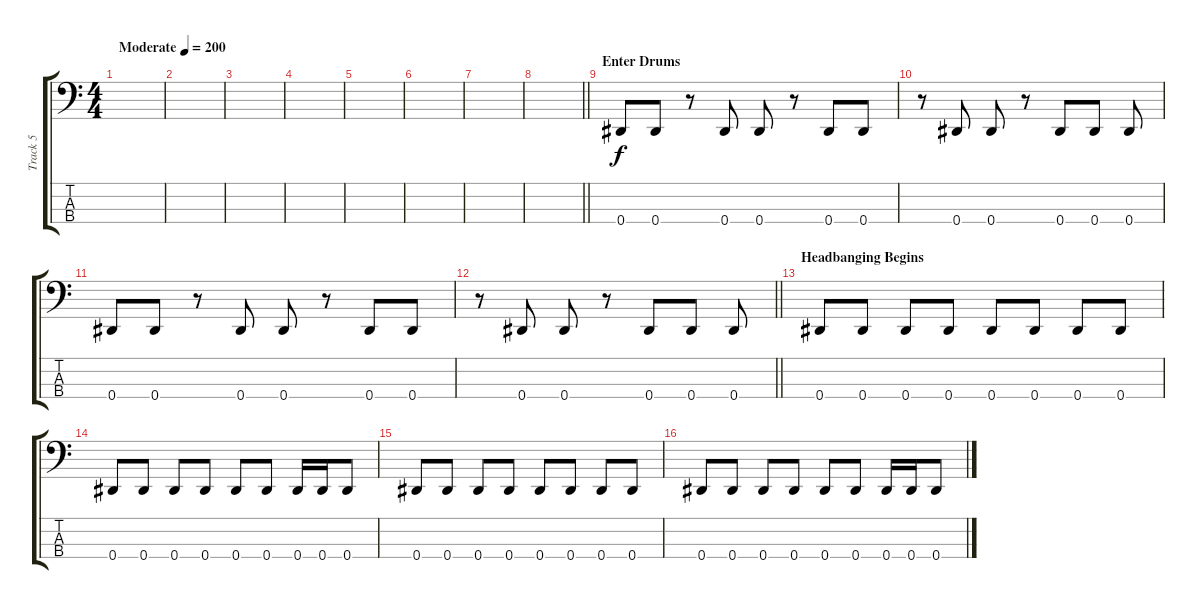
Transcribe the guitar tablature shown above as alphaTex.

\track ("Track 5" "Track 5") {instrument slapbass2}
\staff {score tabs}
\tuning (Gb2 Db2 Ab1 Eb1) {hide}
\ts (4 4)
\tempo (200 "Moderate")
\clef f4
\ks c
|
|
|
|
|
|
|
\barLineRight lightlight
|
\section ("" "Enter Drums")
0.4.8 0.4.8 r.8 0.4.8 0.4.8 r.8 0.4.8 0.4.8 |
r.8 0.4.8 0.4.8 r.8 0.4.8 0.4.8 0.4.8 |
0.4.8 0.4.8 r.8 0.4.8 0.4.8 r.8 0.4.8 0.4.8 |
\barLineRight lightlight
r.8 0.4.8 0.4.8 r.8 0.4.8 0.4.8 0.4.8 |
\section ("" "Headbanging Begins")
0.4.8 0.4.8 0.4.8 0.4.8 0.4.8 0.4.8 0.4.8 0.4.8 |
0.4.8 0.4.8 0.4.8 0.4.8 0.4.8 0.4.8 0.4.16 0.4.16 0.4.8 |
0.4.8 0.4.8 0.4.8 0.4.8 0.4.8 0.4.8 0.4.8 0.4.8 |
0.4.8 0.4.8 0.4.8 0.4.8 0.4.8 0.4.8 0.4.16 0.4.16 0.4.8
